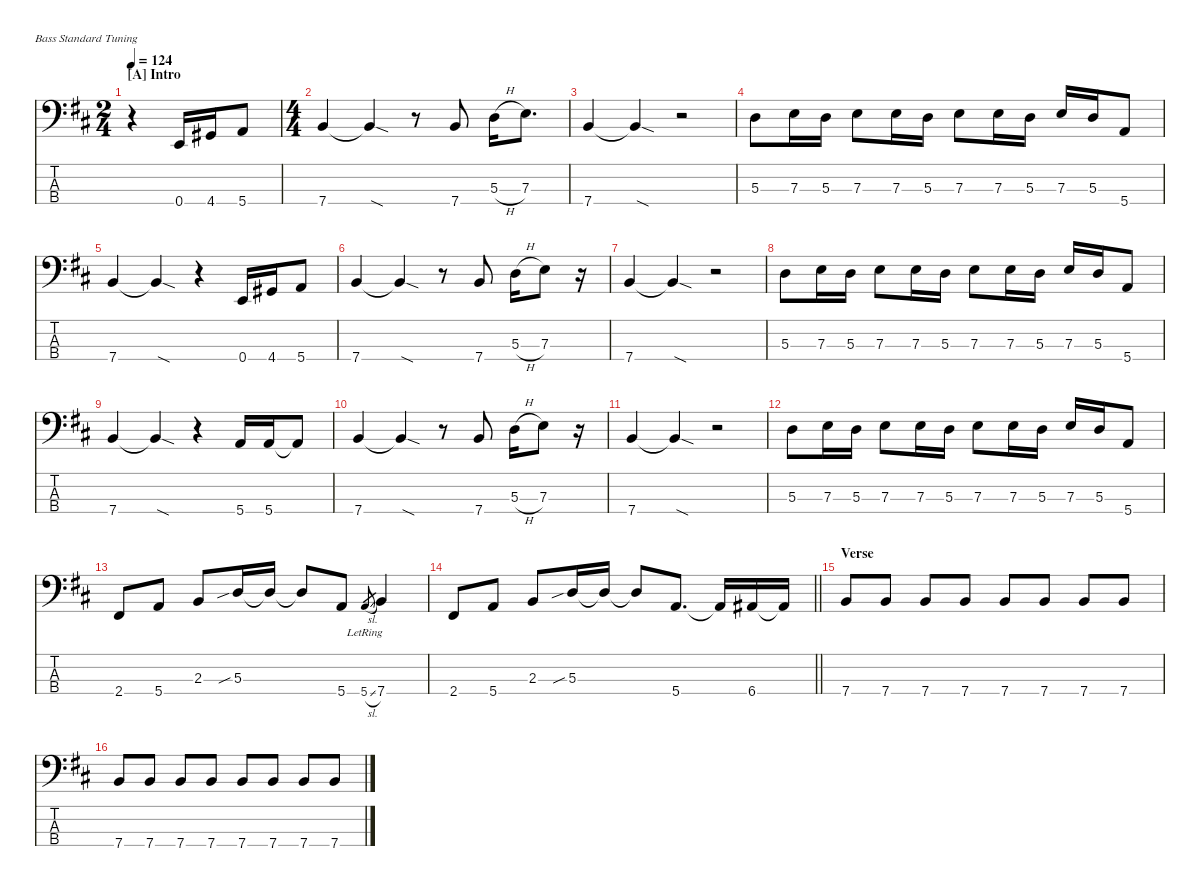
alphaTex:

\hideDynamics
\bracketExtendMode nobrackets
\singleTrackTrackNamePolicy hidden
\multiTrackTrackNamePolicy hidden
\otherSystemsTrackNameOrientation horizontal
\track ("Bass" "E-Bass") {instrument electricbasspick}
\staff {score tabs}
\tuning (G2 D2 A1 E1)
\ts (2 4)
\section ("A" "Intro")
\scale
0.283258
\tempo 124
\accidentals auto
\clef f4
\ottava regular
\simile none
\ks bminor
r.4{dy f instrument electricbasspick beam Down} 0.4{acc forcenatural}.16{beam Up} 4.4{acc #}.16{beam Up} 5.4{acc forcenatural}.8{beam Up} |
\ts (4 4)
\scale
0.238914 7.4{acc forcenatural}.4{beam Up} 7.4{sod t acc forcenatural}.4{beam Up} r.8{beam Up} 7.4{acc forcenatural}.8{beam Up} 5.3{h acc forcenatural}.16{beam Down} 7.3{acc forcenatural}.8{d beam Down} |
\scale
0.238914 7.4{acc forcenatural}.4{beam Up} 7.4{sod t acc forcenatural}.4{beam Up} r.2{beam Up} |
\scale
0.238914 5.3{acc forcenatural}.8{beam Down} 7.3{acc forcenatural}.16{beam Down} 5.3{acc forcenatural}.16{beam Down} 7.3{acc forcenatural}.8{beam Down} 7.3{acc forcenatural}.16{beam Down} 5.3{acc forcenatural}.16{beam Down} 7.3{acc forcenatural}.8{beam Down} 7.3{acc forcenatural}.16{beam Down} 5.3{acc forcenatural}.16{beam Down} 7.3{acc forcenatural}.16{beam Up} 5.3{acc forcenatural}.16{beam Up} 5.4{acc forcenatural}.8{beam Up} |
\scale
0.275 7.4{acc forcenatural}.4{beam Up} 7.4{sod t acc forcenatural}.4{beam Up} r.4{beam Up} 0.4{acc forcenatural}.16{beam Up} 4.4{acc #}.16{beam Up} 5.4{acc forcenatural}.8{beam Up} |
\scale
0.275 7.4{acc forcenatural}.4{beam Up} 7.4{sod t acc forcenatural}.4{beam Up} r.8{beam Up} 7.4{acc forcenatural}.8{beam Up} 5.3{h acc forcenatural}.16{beam Down} 7.3{acc forcenatural}.8{beam Down} r.16{beam Down} |
\scale
0.175 7.4{acc forcenatural}.4{beam Up} 7.4{sod t acc forcenatural}.4{beam Up} r.2{beam Up} |
\scale
0.275 5.3{acc forcenatural}.8{beam Down} 7.3{acc forcenatural}.16{beam Down} 5.3{acc forcenatural}.16{beam Down} 7.3{acc forcenatural}.8{beam Down} 7.3{acc forcenatural}.16{beam Down} 5.3{acc forcenatural}.16{beam Down} 7.3{acc forcenatural}.8{beam Down} 7.3{acc forcenatural}.16{beam Down} 5.3{acc forcenatural}.16{beam Down} 7.3{acc forcenatural}.16{beam Up} 5.3{acc forcenatural}.16{beam Up} 5.4{acc forcenatural}.8{beam Up} |
\scale
0.25 7.4{acc forcenatural}.4{beam Up} 7.4{sod t acc forcenatural}.4{beam Up} r.4{beam Up} 5.4{acc forcenatural}.16{beam Up} 5.4{acc forcenatural}.16{beam Up} 5.4{t acc forcenatural}.8{beam Up} |
\scale
0.25 7.4{acc forcenatural}.4{beam Up} 7.4{sod t acc forcenatural}.4{beam Up} r.8{beam Up} 7.4{acc forcenatural}.8{beam Up} 5.3{h acc forcenatural}.16{beam Down} 7.3{acc forcenatural}.8{beam Down} r.16{beam Down} |
\scale
0.25 7.4{acc forcenatural}.4{beam Up} 7.4{sod t acc forcenatural}.4{beam Up} r.2{beam Up} |
\scale
0.25 5.3{acc forcenatural}.8{beam Down} 7.3{acc forcenatural}.16{beam Down} 5.3{acc forcenatural}.16{beam Down} 7.3{acc forcenatural}.8{beam Down} 7.3{acc forcenatural}.16{beam Down} 5.3{acc forcenatural}.16{beam Down} 7.3{acc forcenatural}.8{beam Down} 7.3{acc forcenatural}.16{beam Down} 5.3{acc forcenatural}.16{beam Down} 7.3{acc forcenatural}.16{beam Up} 5.3{acc forcenatural}.16{beam Up} 5.4{acc forcenatural}.8{beam Up} |
2.4{acc #}.8{beam Up} 5.4{acc forcenatural}.8{beam Up} 2.3{acc forcenatural}.8{beam Up} 5.3{sib acc forcenatural}.16{beam Up} 5.3{t acc forcenatural}.16{beam Up} 5.3{t acc forcenatural}.8{beam Up} 5.4{acc forcenatural}.8{beam Up} 5.4{sl lr acc forcenatural}.8{gr beam Up} 7.4{acc forcenatural}.4{beam Up} |
\barLineRight lightlight
2.4{acc #}.8{beam Up} 5.4{acc forcenatural}.8{beam Up} 2.3{acc forcenatural}.8{beam Up} 5.3{sib acc forcenatural}.16{beam Up} 5.3{t acc forcenatural}.16{beam Up} 5.3{t acc forcenatural}.8{beam Up} 5.4{acc forcenatural}.8{d beam Up} 5.4{t acc forcenatural}.16{beam Up} 6.4{acc #}.16{beam Up} 6.4{t acc #}.16{beam Up} |
\section ("" "Verse")
7.4{acc forcenatural}.8{beam Up} 7.4{acc forcenatural}.8{beam Up} 7.4{acc forcenatural}.8{beam Up} 7.4{acc forcenatural}.8{beam Up} 7.4{acc forcenatural}.8{beam Up} 7.4{acc forcenatural}.8{beam Up} 7.4{acc forcenatural}.8{beam Up} 7.4{acc forcenatural}.8{beam Up} |
7.4{acc forcenatural}.8{beam Up} 7.4{acc forcenatural}.8{beam Up} 7.4{acc forcenatural}.8{beam Up} 7.4{acc forcenatural}.8{beam Up} 7.4{acc forcenatural}.8{beam Up} 7.4{acc forcenatural}.8{beam Up} 7.4{acc forcenatural}.8{beam Up} 7.4{acc forcenatural}.8{beam Up}
